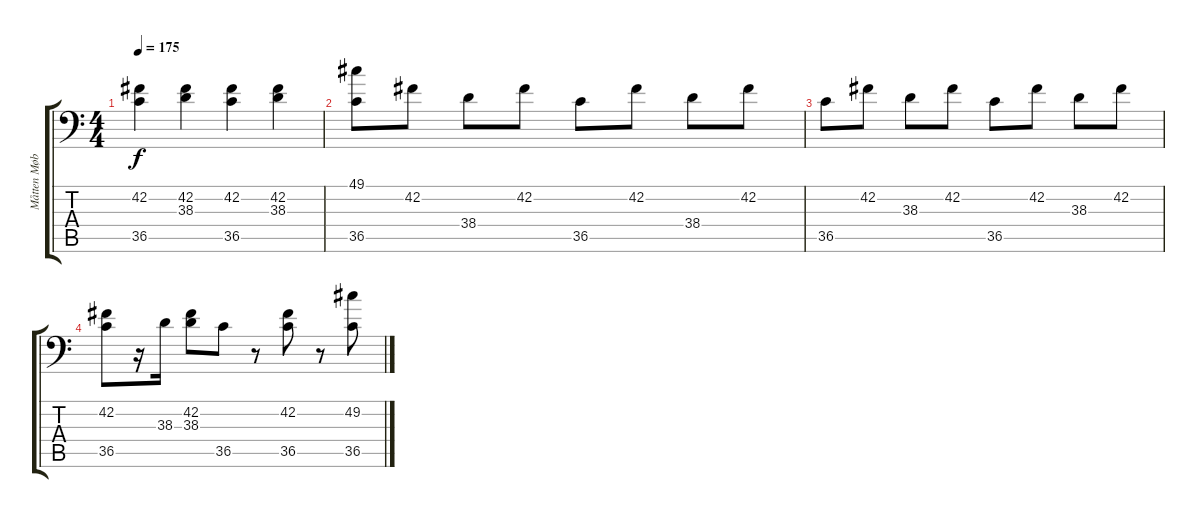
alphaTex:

\track ("Måtten Møbelbanker" "Måtten Møb") {instrument acousticgrandpiano}
\staff {score tabs}
\tuning (C-1 C-1 C-1 C-1 C-1 C-1) {hide}
\ts (4 4)
\tempo 175
\clef f4
\ks c
(42.2 36.5).4{dy f} (42.2 38.3).4 (42.2 36.5).4 (42.2 38.3).4 |
(49.1 36.5).8 42.2.8 38.4.8 42.2.8 36.5.8 42.2.8 38.4.8 42.2.8 |
36.5.8 42.2.8 38.3.8 42.2.8 36.5.8 42.2.8 38.3.8 42.2.8 |
(42.2 36.5).8 r.16 38.3.16 (42.2 38.3).8 36.5.8 r.8 (42.2 36.5).8 r.8 (49.2 36.5).8
